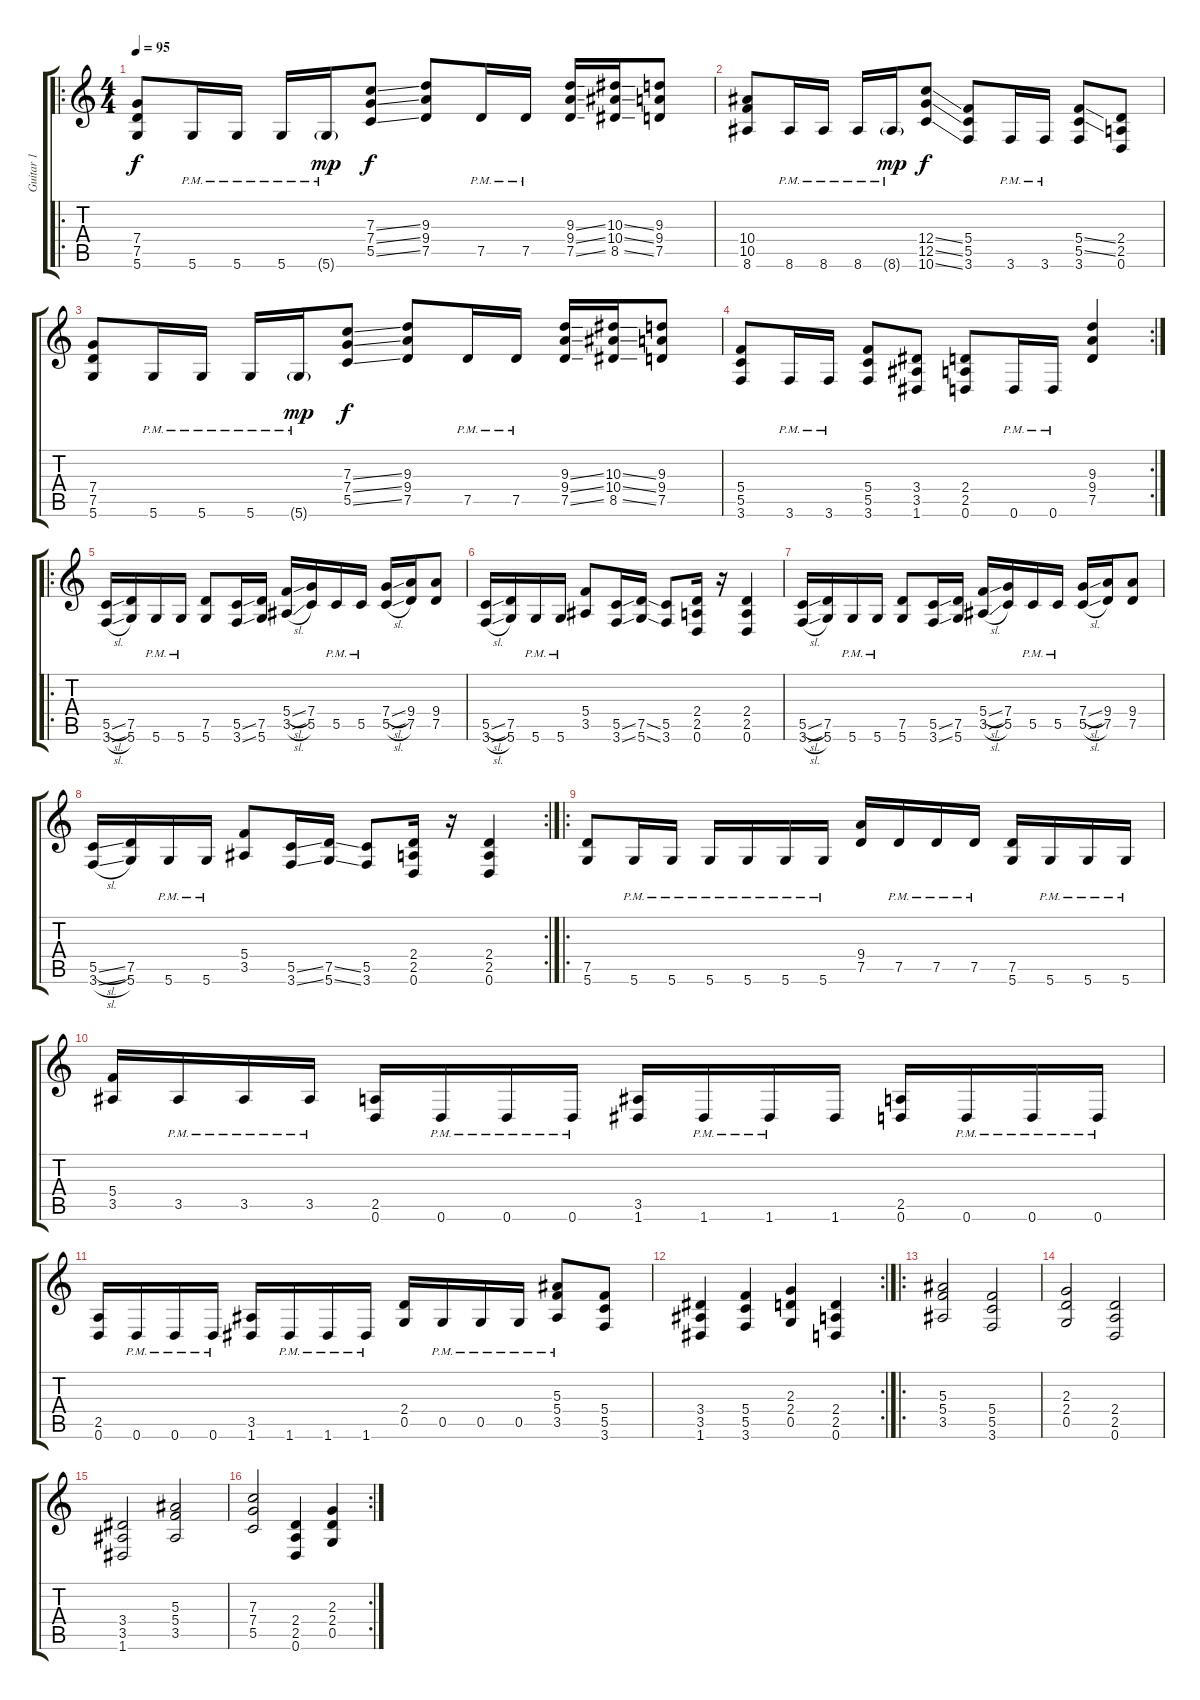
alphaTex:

\track ("Guitar 1" "Guitar 1") {instrument distortionguitar}
\staff {score tabs}
\tuning (D4 A3 F3 C3 G2 D2) {hide}
\ro
\ts (4 4)
\tempo 95
\clef g2
\ks c
(7.4 7.5 5.6).8{dy f} 5.6{pm}.16 5.6{pm}.16 5.6{pm}.16 5.6{g pm}.16{dy mp} (7.3{ss} 7.4{ss} 5.5{ss}).8{dy f} (9.3 9.4 7.5).8 7.5{pm}.16 7.5{pm}.16 (9.3{ss} 9.4{ss} 7.5{ss}).16 (10.3{ss} 10.4{ss} 8.5{ss}).16 (9.3 9.4 7.5).8 |
(10.4 10.5 8.6).8 8.6{pm}.16 8.6{pm}.16 8.6{pm}.16 8.6{g pm}.16{dy mp} (12.4{ss} 12.5{ss} 10.6{ss}).8{dy f} (5.4 5.5 3.6).8 3.6{pm}.16 3.6{pm}.16 (5.4{ss} 5.5{ss} 3.6).8 (2.4 2.5 0.6).8 |
(7.4 7.5 5.6).8 5.6{pm}.16 5.6{pm}.16 5.6{pm}.16 5.6{g pm}.16{dy mp} (7.3{ss} 7.4{ss} 5.5{ss}).8{dy f} (9.3 9.4 7.5).8 7.5{pm}.16 7.5{pm}.16 (9.3{ss} 9.4{ss} 7.5{ss}).16 (10.3{ss} 10.4{ss} 8.5{ss}).16 (9.3 9.4 7.5).8 |
\rc 2
(5.4 5.5 3.6).8 3.6{pm}.16 3.6{pm}.16 (5.4 5.5 3.6).8 (3.4 3.5 1.6).8 (2.4 2.5 0.6).8 0.6{pm}.16 0.6{pm}.16 (9.3 9.4 7.5).4 |
\ro
(5.5{sl} 3.6{sl}).16 (7.5 5.6).16 5.6{pm}.16 5.6{pm}.16 (7.5 5.6).8 (5.5{ss} 3.6{ss}).16 (7.5 5.6).16 (5.4{sl} 3.5{sl}).16 (7.4 5.5).16 5.5{pm}.16 5.5{pm}.16 (7.4{sl} 5.5{sl}).16 (9.4 7.5).16 (9.4 7.5).8 |
(5.5{sl} 3.6{sl}).16 (7.5 5.6).16 5.6{pm}.16 5.6{pm}.16 (5.4 3.5).8 (5.5{ss} 3.6{ss}).16 (7.5{ss} 5.6{ss}).16 (5.5 3.6).8 (2.4 2.5 0.6).16 r.16 (2.4 2.5 0.6).4 |
(5.5{sl} 3.6{sl}).16 (7.5 5.6).16 5.6{pm}.16 5.6{pm}.16 (7.5 5.6).8 (5.5{ss} 3.6{ss}).16 (7.5 5.6).16 (5.4{sl} 3.5{sl}).16 (7.4 5.5).16 5.5{pm}.16 5.5{pm}.16 (7.4{sl} 5.5{sl}).16 (9.4 7.5).16 (9.4 7.5).8 |
\rc 2
(5.5{sl} 3.6{sl}).16 (7.5 5.6).16 5.6{pm}.16 5.6{pm}.16 (5.4 3.5).8 (5.5{ss} 3.6{ss}).16 (7.5{ss} 5.6{ss}).16 (5.5 3.6).8 (2.4 2.5 0.6).16 r.16 (2.4 2.5 0.6).4 |
\ro
(7.5 5.6).8 5.6{pm}.16 5.6{pm}.16 5.6{pm}.16 5.6{pm}.16 5.6{pm}.16 5.6{pm}.16 (9.4 7.5).16 7.5{pm}.16 7.5{pm}.16 7.5{pm}.16 (7.5 5.6).16 5.6{pm}.16 5.6{pm}.16 5.6{pm}.16 |
(5.4 3.5).16 3.5{pm}.16 3.5{pm}.16 3.5{pm}.16 (2.5 0.6).16 0.6{pm}.16 0.6{pm}.16 0.6{pm}.16 (3.5 1.6).16 1.6{pm}.16 1.6{pm}.16 1.6.16 (2.5 0.6).16 0.6{pm}.16 0.6{pm}.16 0.6{pm}.16 |
(2.5 0.6).16 0.6{pm}.16 0.6{pm}.16 0.6{pm}.16 (3.5 1.6).16 1.6{pm}.16 1.6{pm}.16 1.6{pm}.16 (2.4 0.5).16 0.5{pm}.16 0.5{pm}.16 0.5{pm}.16 (5.3 5.4 3.5{pm}).8 (5.4 5.5 3.6).8 |
\rc 2
(3.4 3.5 1.6).4 (5.4 5.5 3.6).4 (2.3 2.4 0.5).4 (2.4 2.5 0.6).4 |
\ro
(5.3 5.4 3.5).2 (5.4 5.5 3.6).2 |
(2.3 2.4 0.5).2 (2.4 2.5 0.6).2 |
(3.4 3.5 1.6).2 (5.3 5.4 3.5).2 |
\rc 2
(7.3 7.4 5.5).2 (2.4 2.5 0.6).4 (2.3 2.4 0.5).4
